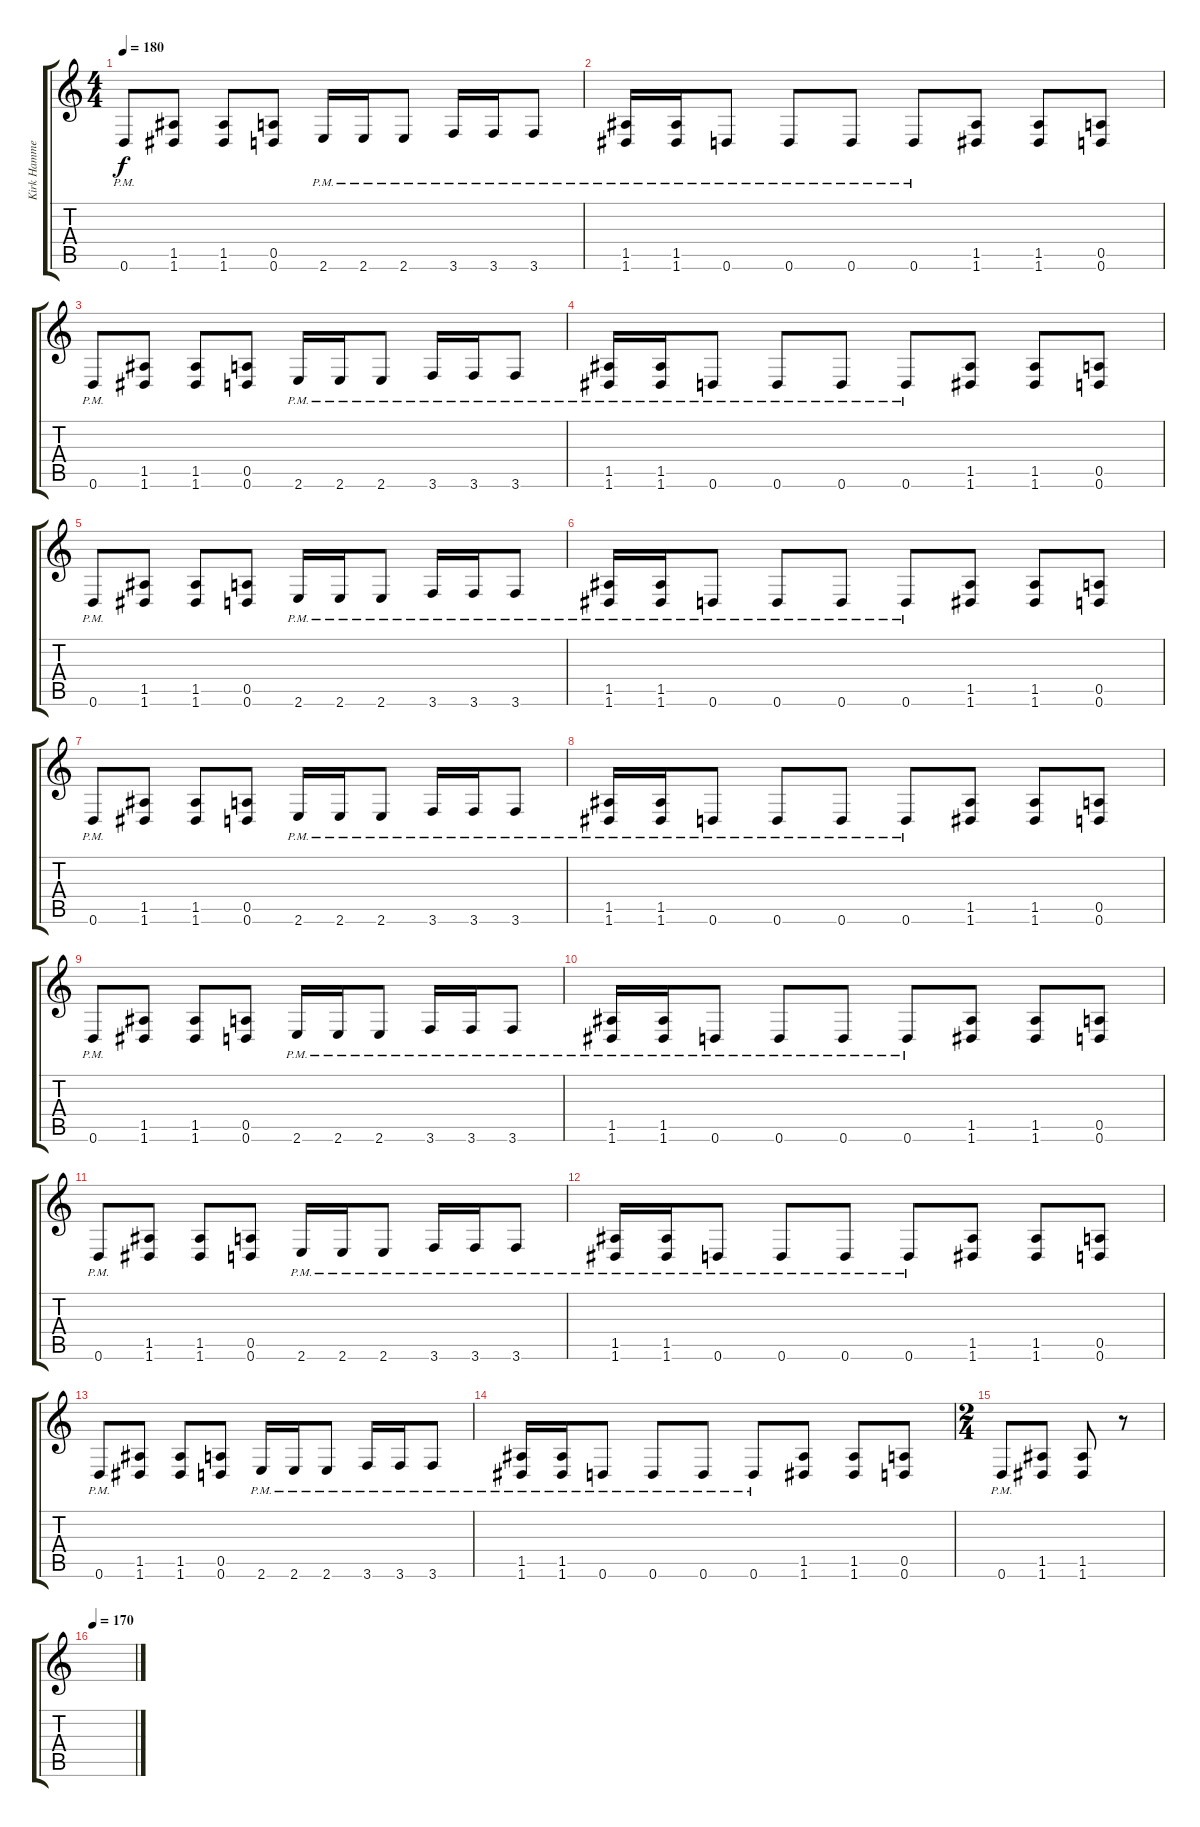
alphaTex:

\track ("Kirk Hammett" "Kirk Hamme") {instrument distortionguitar}
\staff {score tabs}
\tuning (E4 B3 G3 D3 A2 D2) {hide}
\ts (4 4)
\tempo 180
\clef g2
\ks c
0.6{pm}.8{dy f} (1.5 1.6).8 (1.5 1.6).8 (0.5 0.6).8 2.6{pm}.16 2.6{pm}.16 2.6{pm}.8 3.6{pm}.16 3.6{pm}.16 3.6{pm}.8 |
(1.5{pm} 1.6{pm}).16 (1.5{pm} 1.6{pm}).16 0.6{pm}.8 0.6{pm}.8 0.6{pm}.8 0.6{pm}.8 (1.5 1.6).8 (1.5 1.6).8 (0.5 0.6).8 |
0.6{pm}.8 (1.5 1.6).8 (1.5 1.6).8 (0.5 0.6).8 2.6{pm}.16 2.6{pm}.16 2.6{pm}.8 3.6{pm}.16 3.6{pm}.16 3.6{pm}.8 |
(1.5{pm} 1.6{pm}).16 (1.5{pm} 1.6{pm}).16 0.6{pm}.8 0.6{pm}.8 0.6{pm}.8 0.6{pm}.8 (1.5 1.6).8 (1.5 1.6).8 (0.5 0.6).8 |
0.6{pm}.8 (1.5 1.6).8 (1.5 1.6).8 (0.5 0.6).8 2.6{pm}.16 2.6{pm}.16 2.6{pm}.8 3.6{pm}.16 3.6{pm}.16 3.6{pm}.8 |
(1.5{pm} 1.6{pm}).16 (1.5{pm} 1.6{pm}).16 0.6{pm}.8 0.6{pm}.8 0.6{pm}.8 0.6{pm}.8 (1.5 1.6).8 (1.5 1.6).8 (0.5 0.6).8 |
0.6{pm}.8 (1.5 1.6).8 (1.5 1.6).8 (0.5 0.6).8 2.6{pm}.16 2.6{pm}.16 2.6{pm}.8 3.6{pm}.16 3.6{pm}.16 3.6{pm}.8 |
(1.5{pm} 1.6{pm}).16 (1.5{pm} 1.6{pm}).16 0.6{pm}.8 0.6{pm}.8 0.6{pm}.8 0.6{pm}.8 (1.5 1.6).8 (1.5 1.6).8 (0.5 0.6).8 |
0.6{pm}.8 (1.5 1.6).8 (1.5 1.6).8 (0.5 0.6).8 2.6{pm}.16 2.6{pm}.16 2.6{pm}.8 3.6{pm}.16 3.6{pm}.16 3.6{pm}.8 |
(1.5{pm} 1.6{pm}).16 (1.5{pm} 1.6{pm}).16 0.6{pm}.8 0.6{pm}.8 0.6{pm}.8 0.6{pm}.8 (1.5 1.6).8 (1.5 1.6).8 (0.5 0.6).8 |
0.6{pm}.8 (1.5 1.6).8 (1.5 1.6).8 (0.5 0.6).8 2.6{pm}.16 2.6{pm}.16 2.6{pm}.8 3.6{pm}.16 3.6{pm}.16 3.6{pm}.8 |
(1.5{pm} 1.6{pm}).16 (1.5{pm} 1.6{pm}).16 0.6{pm}.8 0.6{pm}.8 0.6{pm}.8 0.6{pm}.8 (1.5 1.6).8 (1.5 1.6).8 (0.5 0.6).8 |
0.6{pm}.8 (1.5 1.6).8 (1.5 1.6).8 (0.5 0.6).8 2.6{pm}.16 2.6{pm}.16 2.6{pm}.8 3.6{pm}.16 3.6{pm}.16 3.6{pm}.8 |
(1.5{pm} 1.6{pm}).16 (1.5{pm} 1.6{pm}).16 0.6{pm}.8 0.6{pm}.8 0.6{pm}.8 0.6{pm}.8 (1.5 1.6).8 (1.5 1.6).8 (0.5 0.6).8 |
\ts (2 4)
0.6{pm}.8 (1.5 1.6).8 (1.5 1.6).8 r.8 |
\tempo 170
